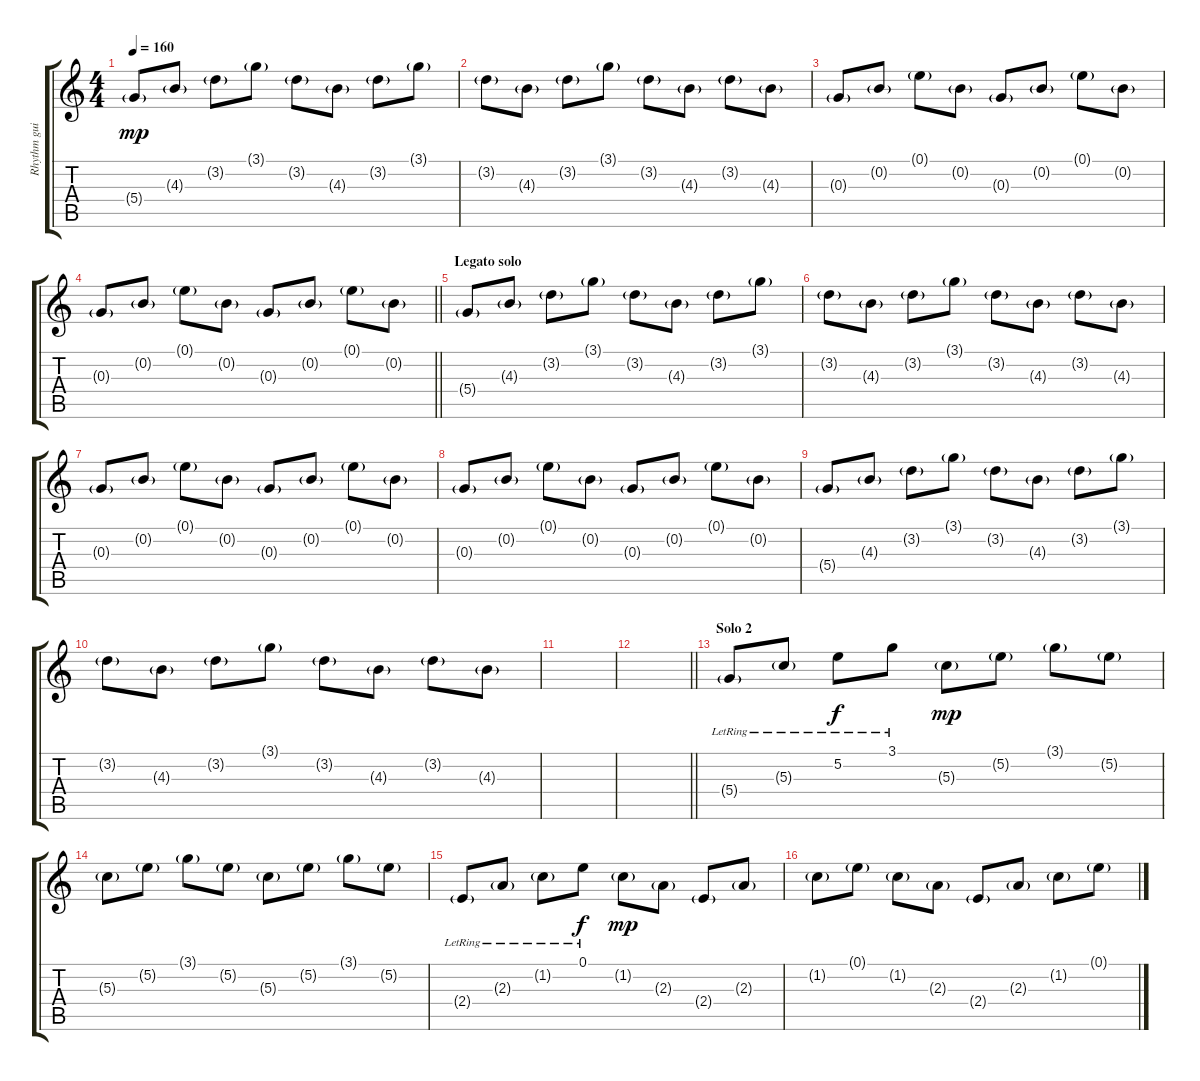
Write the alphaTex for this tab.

\track ("Rhythm guitar 2" "Rhythm gui") {instrument acousticguitarsteel}
\staff {score tabs}
\tuning (E4 B3 G3 D3 A2 D2) {hide}
\ts (4 4)
\tempo 160
\clef g2
\ks c
5.4{g}.8{dy mp} 4.3{g}.8 3.2{g}.8 3.1{g}.8 3.2{g}.8 4.3{g}.8 3.2{g}.8 3.1{g}.8 |
3.2{g}.8 4.3{g}.8 3.2{g}.8 3.1{g}.8 3.2{g}.8 4.3{g}.8 3.2{g}.8 4.3{g}.8 |
0.3{g}.8 0.2{g}.8 0.1{g}.8 0.2{g}.8 0.3{g}.8 0.2{g}.8 0.1{g}.8 0.2{g}.8 |
\barLineRight lightlight
0.3{g}.8 0.2{g}.8 0.1{g}.8 0.2{g}.8 0.3{g}.8 0.2{g}.8 0.1{g}.8 0.2{g}.8 |
\section ("" "Legato solo")
5.4{g}.8 4.3{g}.8 3.2{g}.8 3.1{g}.8 3.2{g}.8 4.3{g}.8 3.2{g}.8 3.1{g}.8 |
3.2{g}.8 4.3{g}.8 3.2{g}.8 3.1{g}.8 3.2{g}.8 4.3{g}.8 3.2{g}.8 4.3{g}.8 |
0.3{g}.8 0.2{g}.8 0.1{g}.8 0.2{g}.8 0.3{g}.8 0.2{g}.8 0.1{g}.8 0.2{g}.8 |
0.3{g}.8 0.2{g}.8 0.1{g}.8 0.2{g}.8 0.3{g}.8 0.2{g}.8 0.1{g}.8 0.2{g}.8 |
5.4{g}.8 4.3{g}.8 3.2{g}.8 3.1{g}.8 3.2{g}.8 4.3{g}.8 3.2{g}.8 3.1{g}.8 |
3.2{g}.8 4.3{g}.8 3.2{g}.8 3.1{g}.8 3.2{g}.8 4.3{g}.8 3.2{g}.8 4.3{g}.8 |
|
\barLineRight lightlight
|
\section ("" "Solo 2")
5.4{g lr}.8 5.3{g lr}.8 5.2{lr}.8{dy f} 3.1{lr}.8 5.3{g}.8{dy mp} 5.2{g}.8 3.1{g}.8 5.2{g}.8 |
5.3{g}.8 5.2{g}.8 3.1{g}.8 5.2{g}.8 5.3{g}.8 5.2{g}.8 3.1{g}.8 5.2{g}.8 |
2.4{g lr}.8 2.3{g lr}.8 1.2{g lr}.8 0.1{lr}.8{dy f} 1.2{g}.8{dy mp} 2.3{g}.8 2.4{g}.8 2.3{g}.8 |
1.2{g}.8 0.1{g}.8 1.2{g}.8 2.3{g}.8 2.4{g}.8 2.3{g}.8 1.2{g}.8 0.1{g}.8
